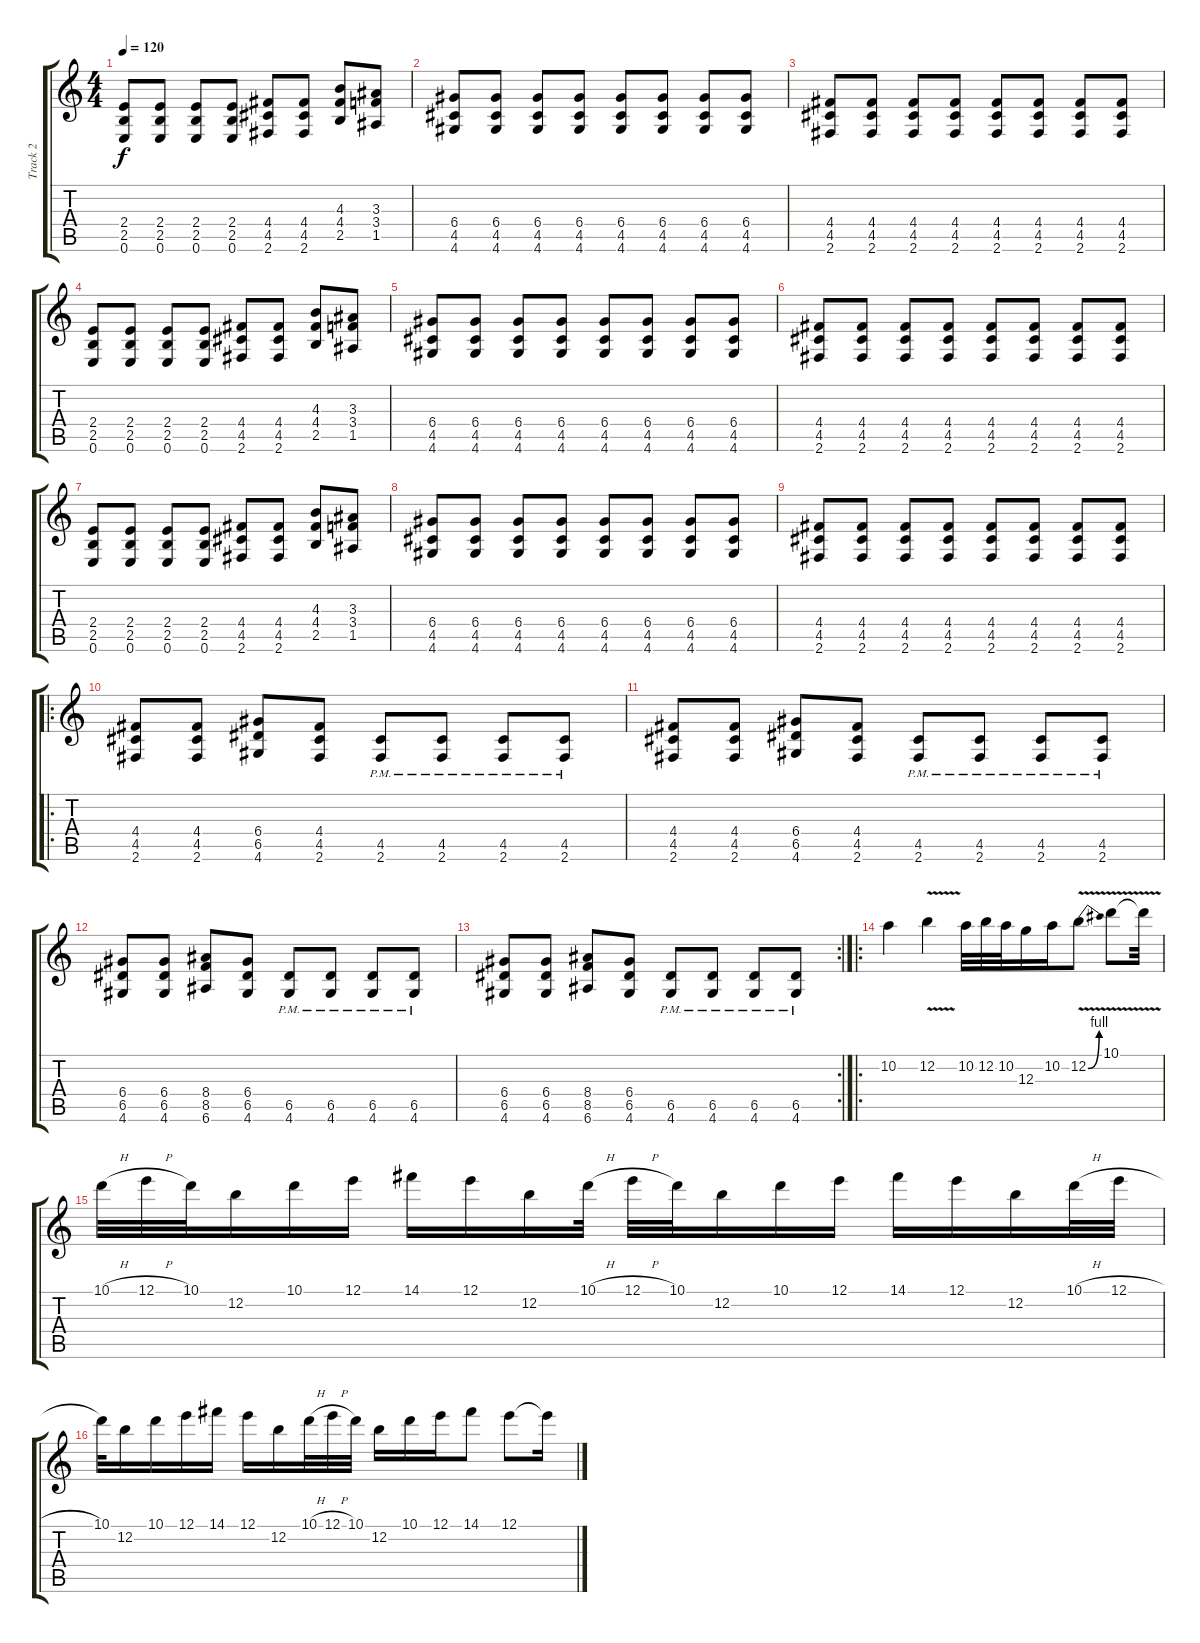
\track ("Track 2" "Track 2") {instrument distortionguitar}
\staff {score tabs}
\tuning (E4 B3 G3 D3 A2 E2) {hide}
\ts (4 4)
\tempo 120
\clef g2
\ks c
(2.4 2.5 0.6).8{dy f} (2.4 2.5 0.6).8 (2.4 2.5 0.6).8 (2.4 2.5 0.6).8 (4.4 4.5 2.6).8 (4.4 4.5 2.6).8 (4.3 4.4 2.5).8 (3.3 3.4 1.5).8 |
(6.4 4.5 4.6).8 (6.4 4.5 4.6).8 (6.4 4.5 4.6).8 (6.4 4.5 4.6).8 (6.4 4.5 4.6).8 (6.4 4.5 4.6).8 (6.4 4.5 4.6).8 (6.4 4.5 4.6).8 |
(4.4 4.5 2.6).8 (4.4 4.5 2.6).8 (4.4 4.5 2.6).8 (4.4 4.5 2.6).8 (4.4 4.5 2.6).8 (4.4 4.5 2.6).8 (4.4 4.5 2.6).8 (4.4 4.5 2.6).8 |
(2.4 2.5 0.6).8 (2.4 2.5 0.6).8 (2.4 2.5 0.6).8 (2.4 2.5 0.6).8 (4.4 4.5 2.6).8 (4.4 4.5 2.6).8 (4.3 4.4 2.5).8 (3.3 3.4 1.5).8 |
(6.4 4.5 4.6).8 (6.4 4.5 4.6).8 (6.4 4.5 4.6).8 (6.4 4.5 4.6).8 (6.4 4.5 4.6).8 (6.4 4.5 4.6).8 (6.4 4.5 4.6).8 (6.4 4.5 4.6).8 |
(4.4 4.5 2.6).8 (4.4 4.5 2.6).8 (4.4 4.5 2.6).8 (4.4 4.5 2.6).8 (4.4 4.5 2.6).8 (4.4 4.5 2.6).8 (4.4 4.5 2.6).8 (4.4 4.5 2.6).8 |
(2.4 2.5 0.6).8 (2.4 2.5 0.6).8 (2.4 2.5 0.6).8 (2.4 2.5 0.6).8 (4.4 4.5 2.6).8 (4.4 4.5 2.6).8 (4.3 4.4 2.5).8 (3.3 3.4 1.5).8 |
(6.4 4.5 4.6).8 (6.4 4.5 4.6).8 (6.4 4.5 4.6).8 (6.4 4.5 4.6).8 (6.4 4.5 4.6).8 (6.4 4.5 4.6).8 (6.4 4.5 4.6).8 (6.4 4.5 4.6).8 |
(4.4 4.5 2.6).8 (4.4 4.5 2.6).8 (4.4 4.5 2.6).8 (4.4 4.5 2.6).8 (4.4 4.5 2.6).8 (4.4 4.5 2.6).8 (4.4 4.5 2.6).8 (4.4 4.5 2.6).8 |
\ro
(4.4 4.5 2.6).8 (4.4 4.5 2.6).8 (6.4 6.5 4.6).8 (4.4 4.5 2.6).8 (4.5{pm} 2.6).8 (4.5{pm} 2.6).8 (4.5{pm} 2.6).8 (4.5{pm} 2.6).8 |
(4.4 4.5 2.6).8 (4.4 4.5 2.6).8 (6.4 6.5 4.6).8 (4.4 4.5 2.6).8 (4.5{pm} 2.6).8 (4.5{pm} 2.6).8 (4.5{pm} 2.6).8 (4.5{pm} 2.6).8 |
(6.4 6.5 4.6).8 (6.4 6.5 4.6).8 (8.4 8.5 6.6).8 (6.4 6.5 4.6).8 (6.5{pm} 4.6).8 (6.5{pm} 4.6).8 (6.5{pm} 4.6).8 (6.5{pm} 4.6).8 |
\rc 2
(6.4 6.5 4.6).8 (6.4 6.5 4.6).8 (8.4 8.5 6.6).8 (6.4 6.5 4.6).8 (6.5{pm} 4.6).8 (6.5{pm} 4.6).8 (6.5{pm} 4.6).8 (6.5{pm} 4.6).8 |
\ro
10.2.4 12.2{v}.4 10.2.32 12.2.32 10.2.32 12.3.16 10.2.16 12.2{be (bend 0 0 60 4) v}.8 10.1{v}.8 10.1{t}.32 |
10.1{h}.32 12.1{h}.32 10.1.32 12.2.16 10.1.16 12.1.16 14.1.16 12.1.16 12.2.16 10.1{h}.32 12.1{h}.32 10.1.32 12.2.16 10.1.16 12.1.16 14.1.16 12.1.16 12.2.16 10.1{h}.32 12.1{h}.32 |
10.1.32 12.2.16 10.1.16 12.1.16 14.1.16 12.1.16 12.2.16 10.1{h}.32 12.1{h}.32 10.1.32 12.2.16 10.1.16 12.1.16 14.1.8 12.1.8 12.1{t}.16
